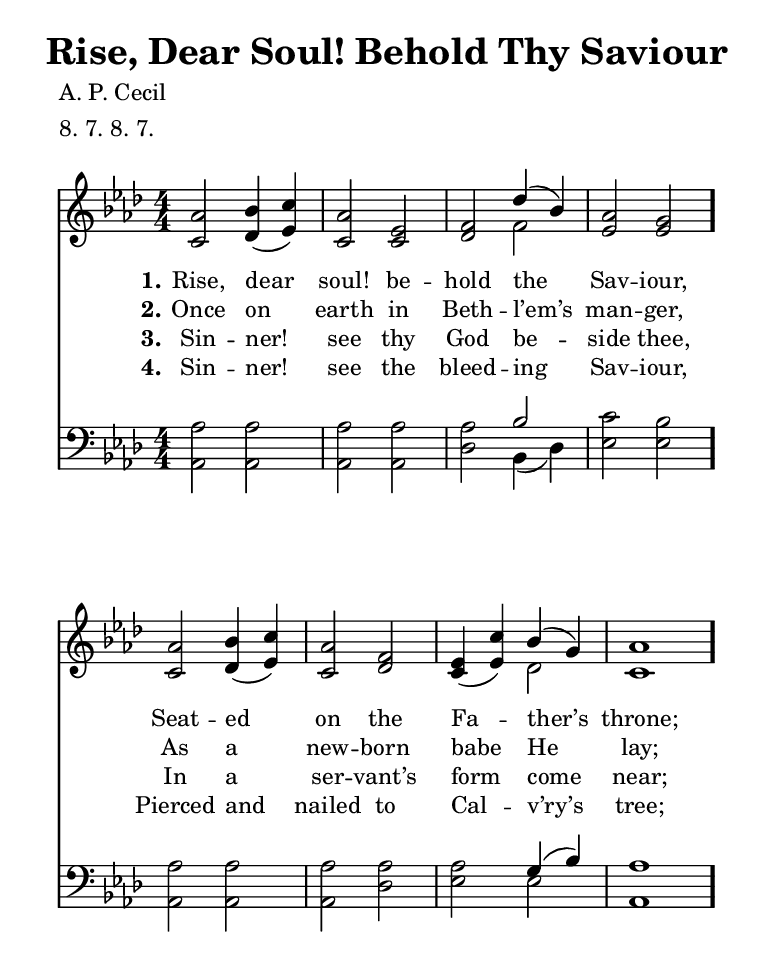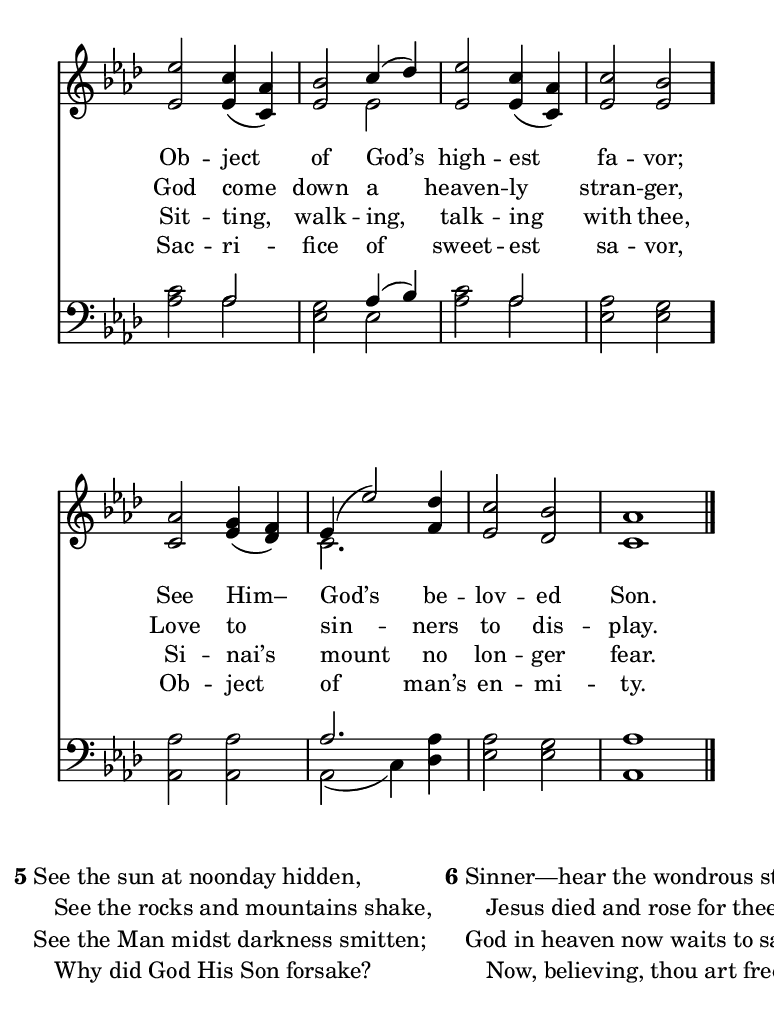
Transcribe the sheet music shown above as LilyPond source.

\include "common/global.ily"
\paper {
  \include "common/paper.ily"
  ragged-bottom = ##t
  system-system-spacing.padding = 11
}

\header{
  %gospel
  hymnnumber = "47"
  title = "Rise, Dear Soul! Behold Thy Saviour"
  tunename = "Suffield"
  meter = "8. 7. 8. 7."
  poet = "A. P. Cecil"
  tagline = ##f
}

% for fermata in MIDI
ta = { \tempo 4=120 }
tb = { \tempo 4=60  }

patternAA = { c2 c4( c4) | c2 c2 | c2 c4( c4) | c2 c2 }
patternAB = { c2 c4( c4) | c2 c2 | c2 c2      | c2 c2 }
patternAC = { c2 c2      | c2 c2 | c2 c2      | c2 c2 }
patternAD = { c2 c2      | c2 c2 | c2 c4( c4) | c2 c2 }

patternBA = { c2 c4( c4) | c2 c2 | c4( c4) c4( c4) | c1 }
patternBB = { c2 c4( c4) | c2 c2 | c4( c4) c2      | c1 }
patternBC = { c2 c2      | c2 c2 | c2      c4( c4) | c1 }
patternBD = { c2 c2      | c2 c2 | c2      c2      | c1 }

patternCA = { c2 c4( c4) | c2 c4( c4) | c2 c4( c4) | c2 c2 }
patternCB = { c2 c4( c4) | c2 c2      | c2 c4( c4) | c2 c2 }
patternCC = { c2 c2      | c2 c4( c4) | c2 c2      | c2 c2 }
patternCD = { c2 c2      | c2 c2      | c2 c2      | c2 c2 }

patternDA = { c2 c4( c4) | c4( c2) c4   | c2 c2 | c1 }
patternDB = { c2 c4( c4) | c2.   c4   | c2 c2 | c1 }
patternDC = { c2 c2      | c2.   c4   | c2 c2 | c1 }
patternDD = { c2 c2      | c2( c4) c4 | c2 c2 | c1 }

global = {
  \include "common/overrides.ily"
  \override Staff.TimeSignature.style = #'numbered
  \time 4/4
  \override Score.MetronomeMark.transparent = ##t % hide all fermata changes too
  \ta
  \key aes \major
  \autoBeamOff
}

notesSoprano = {
\global
\relative c'' {

  \changePitch \patternAA { aes bes c | aes ees | f des' bes | aes g }
  \changePitch \patternBA { aes bes c | aes f | ees c' bes g | aes }
  \changePitch \patternCA { ees' c aes | bes c des | ees c aes | c bes }
  \changePitch \patternDA { aes g f | ees ees' des | c bes | aes }

  \bar "|."

}
}

notesAlto = {
\global
\relative e' {

  \changePitch \patternAB { c des ees | c c | des f | ees ees }
  \changePitch \patternBB { c des ees | c des | c ees des | c }
  \changePitch \patternCB { ees ees c | ees ees | ees ees c | ees ees }
  \changePitch \patternDB { c ees des | c f | ees des | c }

}
}

notesTenor = {
\global
\relative a {

  \changePitch \patternAC { aes aes | aes aes | aes bes | c bes }
  \changePitch \patternBC { aes aes | aes aes | aes g bes | aes }
  \changePitch \patternCC { c aes | g aes bes | c aes | aes g }
  \changePitch \patternDC { aes aes | aes aes | aes g | aes }

}
}

notesBass = {
\global
\relative f, {

  \changePitch \patternAD { aes aes | aes aes | des bes des | ees ees }
  \changePitch \patternBD { aes, aes | aes des | ees ees | aes, }
  \changePitch \patternCD { aes' aes | ees ees | aes aes | ees ees }
  \changePitch \patternDD { aes, aes | aes c des | ees ees | aes, }

}
}

wordsA = \lyricmode {
\set stanza = "1."

Rise, dear soul! be -- hold the Sav -- iour, \bar "."
Seat -- ed on the Fa -- ther’s throne; \bar "." \break
Ob -- ject of God’s high -- est fa -- vor; \bar "."
See Him– God’s be -- lov -- ed Son. \bar "." \break

}

wordsB = \lyricmode {
\set stanza = "2."

Once on earth in Beth -- l’em’s man -- ger,
As a new -- born babe He lay;
God come down a heaven -- ly stran -- ger,
Love to sin -- ners to dis -- play.

}

wordsC = \lyricmode {
\set stanza = "3."

Sin -- ner! see thy God be -- side thee,
In a ser -- vant’s form come near;
Sit -- ting, walk -- ing, talk -- ing with thee,
Si -- nai’s mount no lon -- ger fear.

}

wordsD = \lyricmode {
\set stanza = "4."

Sin -- ner! see the bleed -- ing Sav -- iour,
Pierced and nailed to Cal -- v’ry’s tree;
Sac -- ri -- fice of sweet -- est sa -- vor,
Ob -- ject of man’s en -- mi -- ty.

}

wordsE = \markuplist {

\line { See the sun at noonday hidden, }
\line { { \hspace #2 } See the rocks and mountains shake, }
\line { See the Man midst darkness smitten; }
\line { { \hspace #2 } Why did God His Son forsake? }

}

wordsF = \markuplist {

\line { Sinner—hear the wondrous story: }
\line { { \hspace #2 } Jesus died and rose for thee; }
\line { God in heaven now waits to save thee, }
\line { { \hspace #2 } Now, believing, thou art free. }

}

\score {
  \context ChoirStaff <<
    \context Staff = upper <<
      \set Staff.autoBeaming = ##f
      \set ChoirStaff.systemStartDelimiter = #'SystemStartBar
      \set ChoirStaff.printPartCombineTexts = ##f
      \partcombine #'(2 . 9) \notesSoprano \notesAlto
      \context NullVoice = sopranos { \voiceOne << \notesSoprano >> }
      \context NullVoice = altos { \voiceTwo << \notesAlto >> }
      \context Lyrics = one   \lyricsto sopranos \wordsA
      \context Lyrics = two   \lyricsto sopranos \wordsB
      \context Lyrics = three \lyricsto sopranos \wordsC
      \context Lyrics = four  \lyricsto sopranos \wordsD
    >>
    \context Staff = men <<
      \set Staff.autoBeaming = ##f
      \clef bass
      \set ChoirStaff.printPartCombineTexts = ##f
      \partcombine #'(2 . 9) \notesTenor \notesBass
      \context NullVoice = tenors { \voiceOne << \notesTenor >> }
      \context NullVoice = basses { \voiceTwo << \notesBass >> }
    >>
  >>
  \layout {
    \include "common/layout.ily"
  }
  \midi{
    \include "common/midi.ily"
  }
}

\markup { \fill-line {
  \hspace #0.1
  \line{ \bold 5 \column { \wordsE } }
  \hspace #0.1
  \line{ \bold 6 \column { \wordsF } }
  \hspace #0.1
} }

\version "2.19.49"  % necessary for upgrading to future LilyPond versions.

% vi:set et ts=2 sw=2 ai nocindent syntax=lilypond:
